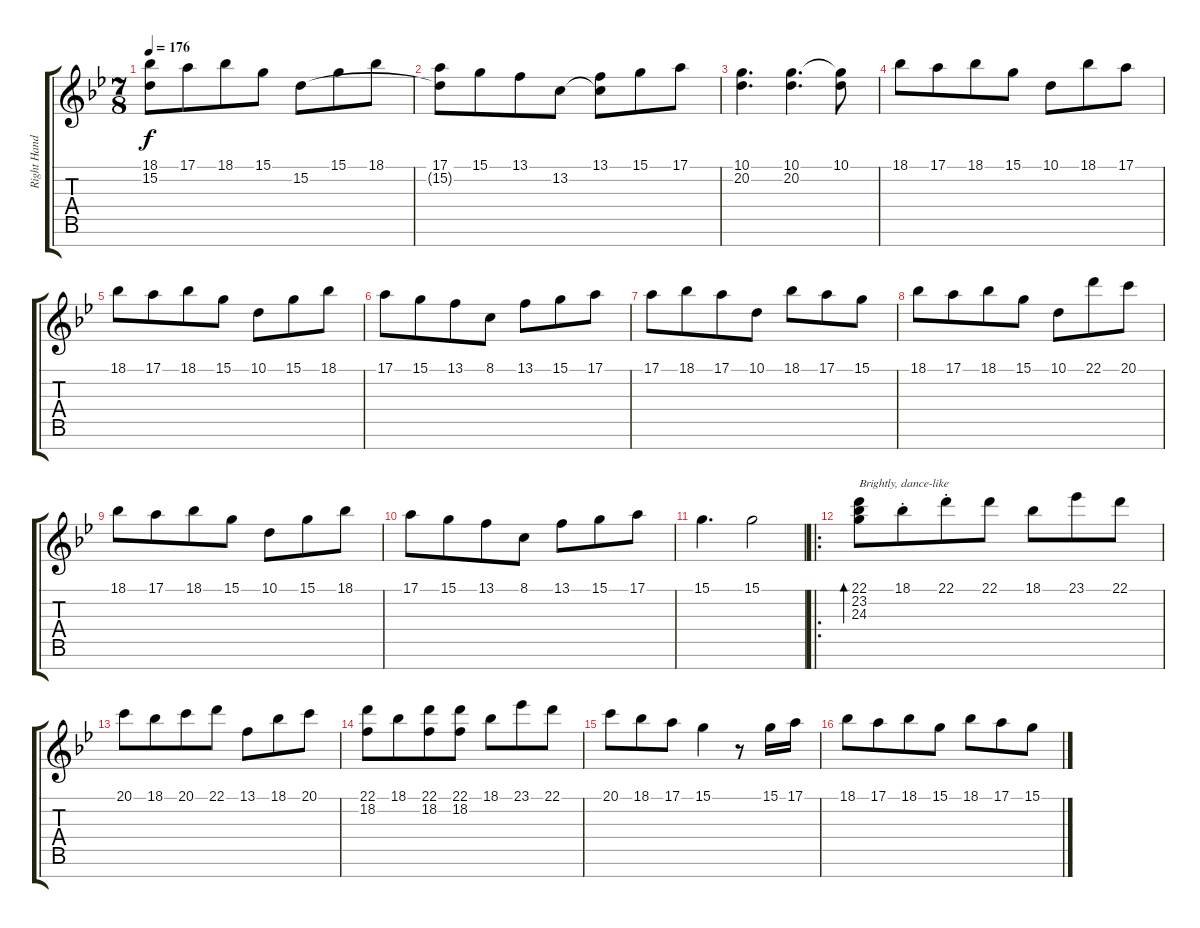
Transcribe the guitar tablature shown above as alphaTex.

\track ("Right Hand" "Right Hand") {instrument acousticgrandpiano}
\staff {score tabs}
\tuning (E4 B3 G3 D3 A2 E2 B1) {hide}
\ts (7 8)
\tempo 176
\clef g2
\ks bb
(18.1 15.2{t}).8{dy f} 17.1.8 18.1.8 15.1.8 15.2.8 15.1.8 18.1.8 |
(17.1 15.2{t}).8 15.1.8 13.1.8 13.2.8 (13.1 13.2{t}).8 15.1.8 17.1.8 |
(10.1 20.2).4{d} (10.1 20.2).4{d} (10.1 20.2{t}).8 |
18.1.8 17.1.8 18.1.8 15.1.8 10.1.8 18.1.8 17.1.8 |
18.1.8 17.1.8 18.1.8 15.1.8 10.1.8 15.1.8 18.1.8 |
17.1.8 15.1.8 13.1.8 8.1.8 13.1.8 15.1.8 17.1.8 |
17.1.8 18.1.8 17.1.8 10.1.8 18.1.8 17.1.8 15.1.8 |
18.1.8 17.1.8 18.1.8 15.1.8 10.1.8 22.1.8 20.1.8 |
18.1.8 17.1.8 18.1.8 15.1.8 10.1.8 15.1.8 18.1.8 |
17.1.8 15.1.8 13.1.8 8.1.8 13.1.8 15.1.8 17.1.8 |
15.1.4{d} 15.1.2 |
\ro
(22.1 23.2 24.3).8{bd 240 txt "Brightly, dance-like"} 18.1{st}.8 22.1{st}.8 22.1.8 18.1.8 23.1.8 22.1.8 |
20.1.8 18.1.8 20.1.8 22.1.8 13.1.8 18.1.8 20.1.8 |
(22.1 18.2).8 18.1.8 (22.1 18.2).8 (22.1 18.2).8 18.1.8 23.1.8 22.1.8 |
20.1.8 18.1.8 17.1.8 15.1.4 r.8 15.1.16 17.1.16 |
18.1.8 17.1.8 18.1.8 15.1.8 18.1.8 17.1.8 15.1.8
